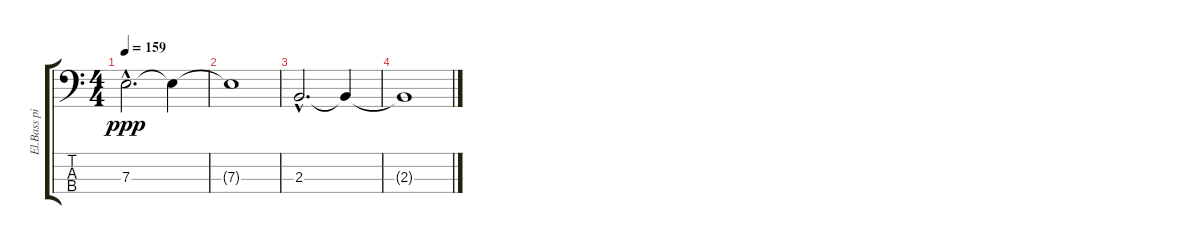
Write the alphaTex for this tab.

\track ("El.Bass pick" "El.Bass pi") {instrument electricbasspick}
\staff {score tabs}
\tuning (G2 D2 A1 E1) {hide}
\ts (4 4)
\tempo 159
\clef f4
\ks c
7.3{hac}.2{d dy ppp} 7.3{t}.4 |
7.3{t}.1 |
2.3{hac}.2{d} 2.3{t}.4 |
2.3{t}.1
